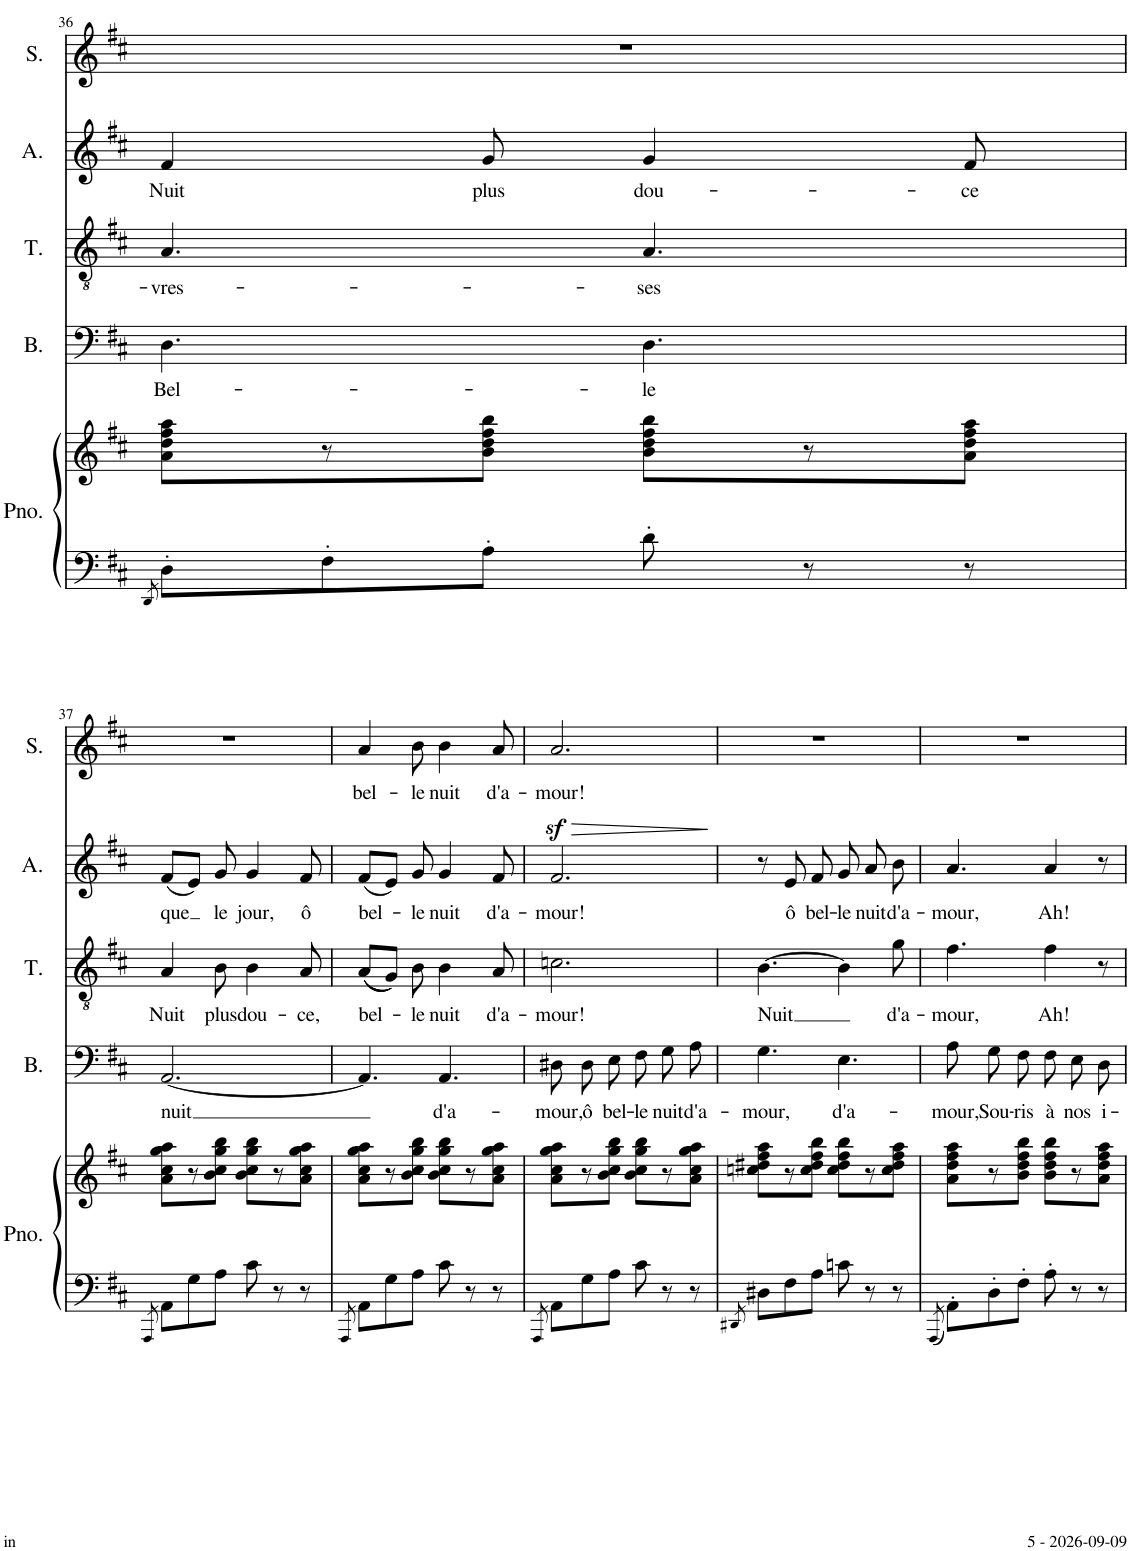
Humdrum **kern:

**kern	**kern	**kern	**text	**kern	**text	**kern	**text	**dynam	**kern	**text
*part5	*part5	*part4	*part4	*part3	*part3	*part2	*part2	*part2	*part1	*part1
*staff6	*staff5	*staff4	*staff4	*staff3	*staff3	*staff2	*staff2	*staff2	*staff1	*staff1
*I"Piano	*	*I"Bass	*	*I"Ténor	*	*I"Alto	*	*	*I"Soprano	*
*I'Pno.	*	*I'B.	*	*I'T.	*	*I'A.	*	*	*I'S.	*
!!LO:PB:g=z
*clefF4	*clefG2	*clefF4	*	*clefGv2	*	*clefG2	*	*	*clefG2	*
*k[f#c#]	*k[f#c#]	*k[f#c#]	*	*k[f#c#]	*	*k[f#c#]	*	*	*k[f#c#]	*
*D:	*D:	*D:	*	*D:	*	*D:	*	*	*D:	*
*M6/8	*M6/8	*M6/8	*	*M6/8	*	*M6/8	*	*	*M6/8	*
=36	=36	=36	=36	=36	=36	=36	=36	=36	=36	=36
8qDD/	.	.	.	.	.	.	.	.	.	.
!	!	!	!LO:LY:b	!	!LO:LY:b	!	!LO:LY:b	!	!	!
8D'\L	8a\ 8dd\ 8ff#\ 8aa\L	4.D\	Bel-	4.A/	-vres-	4f#/	Nuit	.	2.r	.
8F#'\	8r	.	.	.	.	.	.	.	.	.
!	!	!	!	!	!	!	!LO:LY:b	!	!	!
8A'\J	8b\ 8dd\ 8ff#\ 8bb\J	.	.	.	.	8g/	plus	.	.	.
!	!	!	!LO:LY:b	!	!LO:LY:b	!	!LO:LY:b	!	!	!
8d'\	8b\ 8dd\ 8ff#\ 8bb\L	4.D\	-le	4.A/	-ses	4g/	dou-	.	.	.
8r	8r	.	.	.	.	.	.	.	.	.
!	!	!	!	!	!	!	!LO:LY:b	!	!	!
8r	8a\ 8dd\ 8ff#\ 8aa\J	.	.	.	.	8f#/	-ce	.	.	.
!!LO:LB:g=z
=37	=37	=37	=37	=37	=37	=37	=37	=37	=37	=37
8qAAA/	.	.	.	.	.	.	.	.	.	.
!	!	!	!LO:LY:b	!	!LO:LY:b	!	!LO:LY:b	!	!	!
8AA\L	8a\ 8cc#\ 8gg\ 8aa\L	[2.AA/	nuit	4A/	Nuit	(8f#/L	que	.	2.r	.
8G\	8r	.	.	.	.	8e/J)	.	.	.	.
!	!	!	!	!	!LO:LY:b	!	!LO:LY:b	!	!	!
8A\J	8b\ 8cc#\ 8gg\ 8bb\J	.	.	8B\	plus	8g/	le	.	.	.
!	!	!	!	!	!LO:LY:b	!	!LO:LY:b	!	!	!
8c#\	8b\ 8cc#\ 8gg\ 8bb\L	.	.	4B\	dou-	4g/	jour,	.	.	.
8r	8r	.	.	.	.	.	.	.	.	.
!	!	!	!	!	!LO:LY:b	!	!LO:LY:b	!	!	!
8r	8a\ 8cc#\ 8gg\ 8aa\J	.	.	8A/	-ce,	8f#/	ô	.	.	.
=38	=38	=38	=38	=38	=38	=38	=38	=38	=38	=38
8qAAA/	.	.	.	.	.	.	.	.	.	.
!	!	!	!	!	!LO:LY:b	!	!LO:LY:b	!	!	!LO:LY:b
8AA\L	8a\ 8cc#\ 8gg\ 8aa\L	4.AA/]	.	((8A/L	bel-	(8f#/L	bel-	.	4a/	bel-
8G\	8r	.	.	8G/J))	.	8e/J)	.	.	.	.
!	!	!	!	!	!LO:LY:b	!	!LO:LY:b	!	!	!LO:LY:b
8A\J	8b\ 8cc#\ 8gg\ 8bb\J	.	.	8B\	-le	8g/	-le	.	8b\	-le
!	!	!	!LO:LY:b	!	!LO:LY:b	!	!LO:LY:b	!	!	!LO:LY:b
8c#\	8b\ 8cc#\ 8gg\ 8bb\L	4.AA/	d'a-	4B\	nuit	4g/	nuit	.	4b\	nuit
8r	8r	.	.	.	.	.	.	.	.	.
!	!	!	!	!	!LO:LY:b	!	!LO:LY:b	!	!	!LO:LY:b
8r	8a\ 8cc#\ 8gg\ 8aa\J	.	.	8A/	d'a-	8f#/	d'a-	.	8a/	d'a-
=39	=39	=39	=39	=39	=39	=39	=39	=39	=39	=39
8qAAA/	.	.	.	.	.	.	.	.	.	.
!	!	!	!LO:LY:b	!	!LO:LY:b	!	!LO:LY:b	!LO:HP:b	!	!LO:LY:b
8AA\L	8a\ 8cc#\ 8gg\ 8aa\L	8D#X\L	-mour,	2.cn\	-mour!	2.f#z>/	-mour!	>	2.a/	-mour!
!	!	!	!LO:LY:b	!	!	!	!	!	!	!
8G\	8r	8D#\	ô	.	.	.	.	.	.	.
!	!	!	!LO:LY:b	!	!	!	!	!	!	!
8A\J	8b\ 8cc#\ 8gg\ 8bb\J	8E\J	bel-	.	.	.	.	.	.	.
!	!	!	!LO:LY:b	!	!	!	!	!	!	!
8c#\	8b\ 8cc#\ 8gg\ 8bb\L	8F#\L	-le	.	.	.	.	.	.	.
!	!	!	!LO:LY:b	!	!	!	!	!	!	!
8r	8r	8G\	nuit	.	.	.	.	.	.	.
!	!	!	!LO:LY:b	!	!	!	!	!	!	!
8r	8a\ 8cc#\ 8gg\ 8aa\J	8A\J	d'a-	.	.	.	.	.	.	.
.	.	.	.	.	.	.	.	]	.	.
=40	=40	=40	=40	=40	=40	=40	=40	=40	=40	=40
8qDD#X/	.	.	.	.	.	.	.	.	.	.
!	!	!	!LO:LY:b	!	!LO:LY:b	!	!	!	!	!
8D#X\L	8ccn\ 8dd#X\ 8ff#\ 8aa\L	4.G\	-mour,	[4.B\	Nuit	8r	.	.	2.r	.
!	!	!	!	!	!	!	!LO:LY:b	!	!	!
8F#\	8r	.	.	.	.	8e/	ô	.	.	.
!	!	!	!	!	!	!	!LO:LY:b	!	!	!
8A\J	8cc\ 8dd#\ 8ff#\ 8bb\J	.	.	.	.	8f#/	bel-	.	.	.
!	!	!	!LO:LY:b	!	!	!	!LO:LY:b	!	!	!
8cn\	8cc\ 8dd#\ 8ff#\ 8bb\L	4.E\	d'a-	4B\]	.	8g/	-le	.	.	.
!	!	!	!	!	!	!	!LO:LY:b	!	!	!
8r	8r	.	.	.	.	8a/	nuit	.	.	.
!	!	!	!	!	!LO:LY:b	!	!LO:LY:b	!	!	!
8r	8cc\ 8dd#\ 8ff#\ 8aa\J	.	.	8g\	d'a-	8b\	d'a-	.	.	.
=41	=41	=41	=41	=41	=41	=41	=41	=41	=41	=41
8qAAA/	.	.	.	.	.	.	.	.	.	.
!	!	!	!LO:LY:b	!	!LO:LY:b	!	!LO:LY:b	!	!	!
8AA'\L	8a\ 8dd\ 8ff#\ 8aa\L	8A\L	-mour,	4.f#\	-mour,	4.a/	-mour,	.	2.r	.
!	!	!	!LO:LY:b	!	!	!	!	!	!	!
8D'\	8r	8G\	Sou-	.	.	.	.	.	.	.
!	!	!	!LO:LY:b	!	!	!	!	!	!	!
8F#'\J	8b\ 8dd\ 8ff#\ 8bb\J	8F#\J	-ris	.	.	.	.	.	.	.
!	!	!	!LO:LY:b	!	!LO:LY:b	!	!LO:LY:b	!	!	!
8A'\	8b\ 8dd\ 8ff#\ 8bb\L	8F#\L	à	4f#\	Ah!	4a/	Ah!	.	.	.
!	!	!	!LO:LY:b	!	!	!	!	!	!	!
8r	8r	8E\	nos	.	.	.	.	.	.	.
!	!	!	!LO:LY:b	!	!	!	!	!	!	!
8r	8a\ 8dd\ 8ff#\ 8aa\J	8D\J	i-	8r	.	8r	.	.	.	.
=	=	=	=	=	=	=	=	=	=	=
*-	*-	*-	*-	*-	*-	*-	*-	*-	*-	*-
